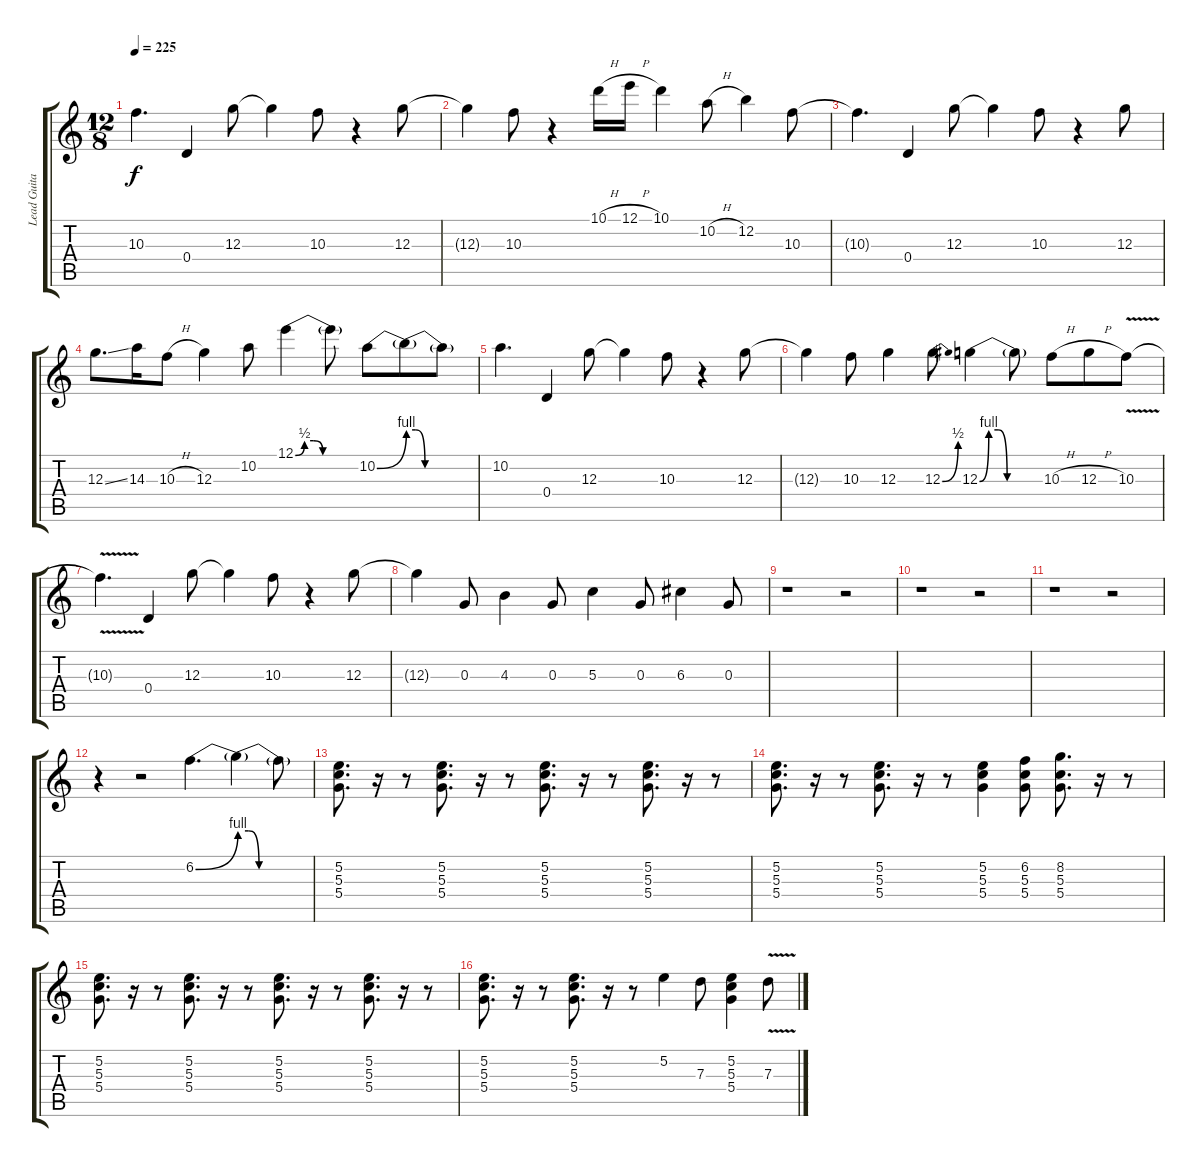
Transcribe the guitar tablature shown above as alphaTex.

\track ("Lead Guitar" "Lead Guita") {instrument distortionguitar}
\staff {score tabs}
\tuning (E4 B3 G3 D3 A2 D2) {hide}
\ts (12 8)
\tempo 225
\clef g2
\ks c
10.3.4{d dy f} 0.4.4 12.3.8 12.3{t}.4 10.3.8 r.4 12.3.8 |
12.3{t}.4 10.3.8 r.4 10.1{h}.16 12.1{h}.16 10.1.4 10.2{h}.8 12.2.4 10.3.8 |
10.3{t}.4{d} 0.4.4 12.3.8 12.3{t}.4 10.3.8 r.4 12.3.8 |
12.3{ss}.8{d} 14.3.16 10.3{h}.8 12.3.4 10.2.8 12.1{be (custom 0 0 15 2 30 2 45 0 60 0)}.4 12.1{be (hold 0 0 60 0) t}.8 10.2{be (bend 0 0 60 4)}.8 10.2{be (custom 0 4 15 4 30 0 60 0) t}.8 10.2{be (hold 0 0 60 0) t}.8 |
10.2.4{d} 0.4.4 12.3.8 12.3{t}.4 10.3.8 r.4 12.3.8 |
12.3{t}.4 10.3.8 12.3.4 12.3{be (bend 0 0 60 2)}.8 12.3{be (custom 0 0 15 4 30 4 45 0 60 0)}.4 12.3{be (hold 0 0 60 0) t}.8 10.3{h}.8 12.3{h}.8 10.3{v}.8 |
10.3{v t}.4{d} 0.4.4 12.3.8 12.3{t}.4 10.3.8 r.4 12.3.8 |
12.3{t}.4 0.3.8 4.3.4 0.3.8 5.3.4 0.3.8 6.3.4 0.3.8 |
r.1 r.2 |
r.1 r.2 |
r.1 r.2 |
r.4 r.2 6.2{be (bend 0 0 60 4)}.4{d} 6.2{be (custom 0 4 15 4 30 0 60 0) t}.4 6.2{be (hold 0 0 60 0) t}.8 |
(5.2 5.3 5.4).8{d} r.16 r.8 (5.2 5.3 5.4).8{d} r.16 r.8 (5.2 5.3 5.4).8{d} r.16 r.8 (5.2 5.3 5.4).8{d} r.16 r.8 |
(5.2 5.3 5.4).8{d} r.16 r.8 (5.2 5.3 5.4).8{d} r.16 r.8 (5.2 5.3 5.4).4 (6.2 5.3 5.4).8 (8.2 5.3 5.4).8{d} r.16 r.8 |
(5.2 5.3 5.4).8{d} r.16 r.8 (5.2 5.3 5.4).8{d} r.16 r.8 (5.2 5.3 5.4).8{d} r.16 r.8 (5.2 5.3 5.4).8{d} r.16 r.8 |
(5.2 5.3 5.4).8{d} r.16 r.8 (5.2 5.3 5.4).8{d} r.16 r.8 5.2.4 7.3.8 (5.2 5.3 5.4).4 7.3{v}.8
